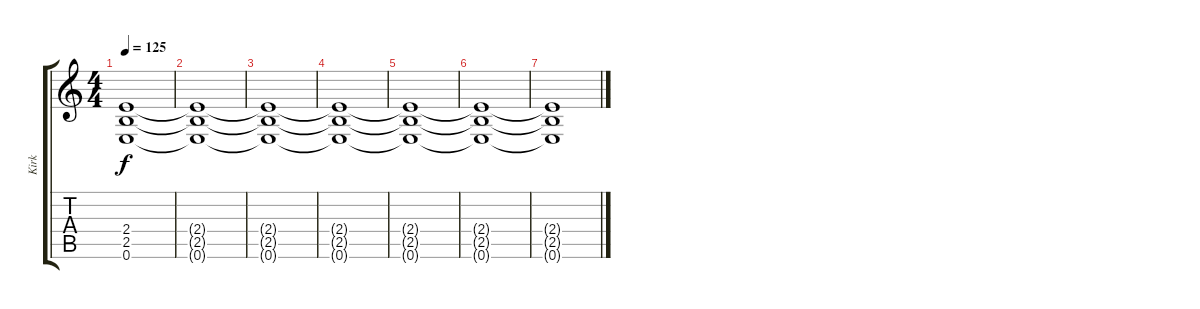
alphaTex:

\track ("Kirk" "Kirk") {instrument electricguitarclean}
\staff {score tabs}
\tuning (E4 B3 G3 D3 A2 E2) {hide}
\ts (4 4)
\tempo 125
\clef g2
\ks c
(2.4 2.5 0.6).1{dy f} |
(2.4{t} 2.5{t} 0.6{t}).1 |
(2.4{t} 2.5{t} 0.6{t}).1 |
(2.4{t} 2.5{t} 0.6{t}).1 |
(2.4{t} 2.5{t} 0.6{t}).1 |
(2.4{t} 2.5{t} 0.6{t}).1 |
(2.4{t} 2.5{t} 0.6{t}).1
